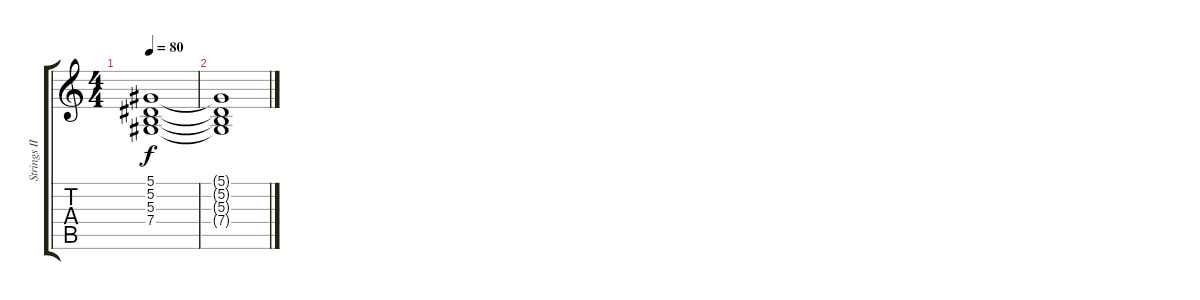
\track ("Strings II" "Strings II") {instrument stringensemble1}
\staff {score tabs}
\tuning (Eb4 Bb3 Gb3 Db3 Ab2 Eb2) {hide}
\ts (4 4)
\tempo 80
\clef g2
\ks c
(5.1{t} 5.2{t} 5.3{t} 7.4{t}).1{dy f volume 0} |
(5.1{t} 5.2{t} 5.3{t} 7.4{t}).1
